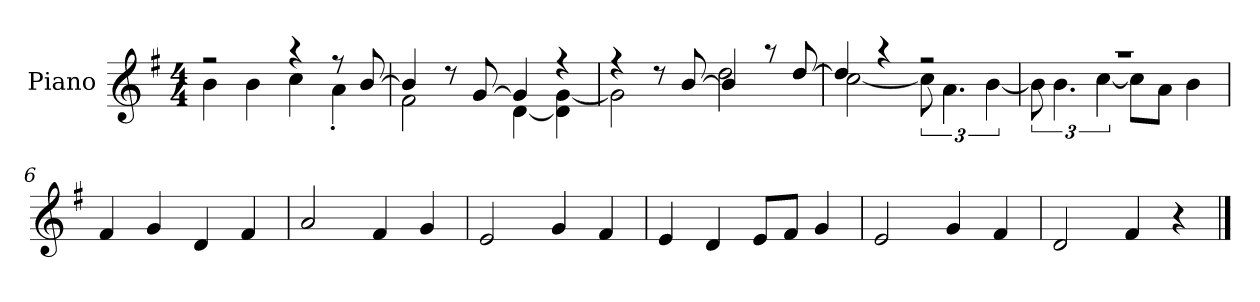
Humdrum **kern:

**kern
*part1
*staff1
*I"Piano
*I'P-no
*clefG2
*k[f#]
*M4/4
*MM178
=1
*^
2r	4b\
.	4b\
4r	4cc\
8r	4a'\
[8b/	.
=2	=2
4b/]	2f#\
8r	.
[8g/	.
4g/]	[4d\
4r	4d\] [4g\
=3	=3
4r	2g\]
8r	.
[8b/	.
4b/]	2dd\
8r	.
[8dd/	.
=4	=4
4dd/]	[2cc\
4r	.
2r	12cc\]
.	6.a\
.	[6b\
=5	=5
1r	12b\]
.	6.b\
.	[6cc\
.	8cc\L]
.	8a\J
.	4b\
*v	*v
!!LO:LB:g=z
=6
4f#/
4g/
4d/
4f#/
=7
2a/
4f#/
4g/
=8
2e/
4g/
4f#/
=9
4e/
4d/
8e/L
8f#/J
4g/
=10
2e/
4g/
4f#/
=11
2d/
4f#/
4r
==
*-
